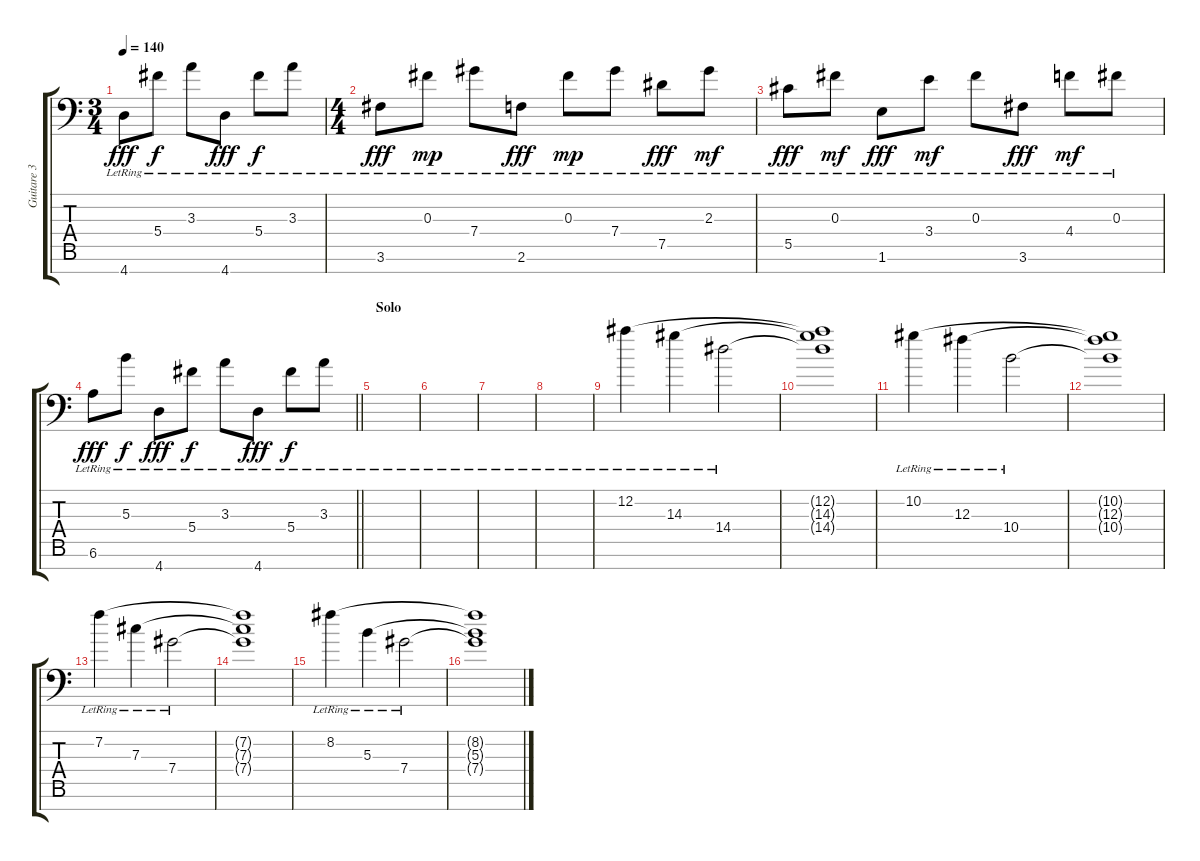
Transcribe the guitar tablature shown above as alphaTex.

\track ("Guitare 3" "Guitare 3") {instrument distortionguitar}
\staff {score tabs}
\tuning (Eb4 Bb3 Gb3 Db3 Ab2 Eb2 Bb1) {hide}
\ts (3 4)
\tempo 140
\clef f4
\ks c
4.7{lr}.8{dy fff} 5.4{lr}.8{dy f} 3.3{lr}.8 4.7{lr}.8{dy fff} 5.4{lr}.8{dy f} 3.3{lr}.8 |
\ts (4 4)
3.6{lr}.8{dy fff} 0.3{lr}.8{dy mp} 7.4{lr}.8 2.6{lr}.8{dy fff} 0.3{lr}.8{dy mp} 7.4{lr}.8 7.5{lr}.8{dy fff} 2.3{lr}.8{dy mf} |
5.5{lr}.8{dy fff} 0.3{lr}.8{dy mf} 1.6{lr}.8{dy fff} 3.4{lr}.8{dy mf} 0.3{lr}.8 3.6{lr}.8{dy fff} 4.4{lr}.8{dy mf} 0.3{lr}.8 |
\barLineRight lightlight
6.6{lr}.8{dy fff} 5.3{lr}.8{dy f} 4.7{lr}.8{dy fff} 5.4{lr}.8{dy f} 3.3{lr}.8 4.7{lr}.8{dy fff} 5.4{lr}.8{dy f} 3.3{lr}.8 |
\section ("" "Solo")
|
|
|
|
12.2{lr}.4{volume 10} 14.3{lr}.4 14.4{lr}.2 |
(12.2{t} 14.3{t} 14.4{t}).1 |
10.2{lr}.4 12.3{lr}.4 10.4{lr}.2 |
(10.2{t} 12.3{t} 10.4{t}).1 |
7.2{lr}.4 7.3{lr}.4 7.4{lr}.2 |
(7.2{t} 7.3{t} 7.4{t}).1 |
8.2{lr}.4 5.3{lr}.4 7.4{lr}.2 |
(8.2{t} 5.3{t} 7.4{t}).1
